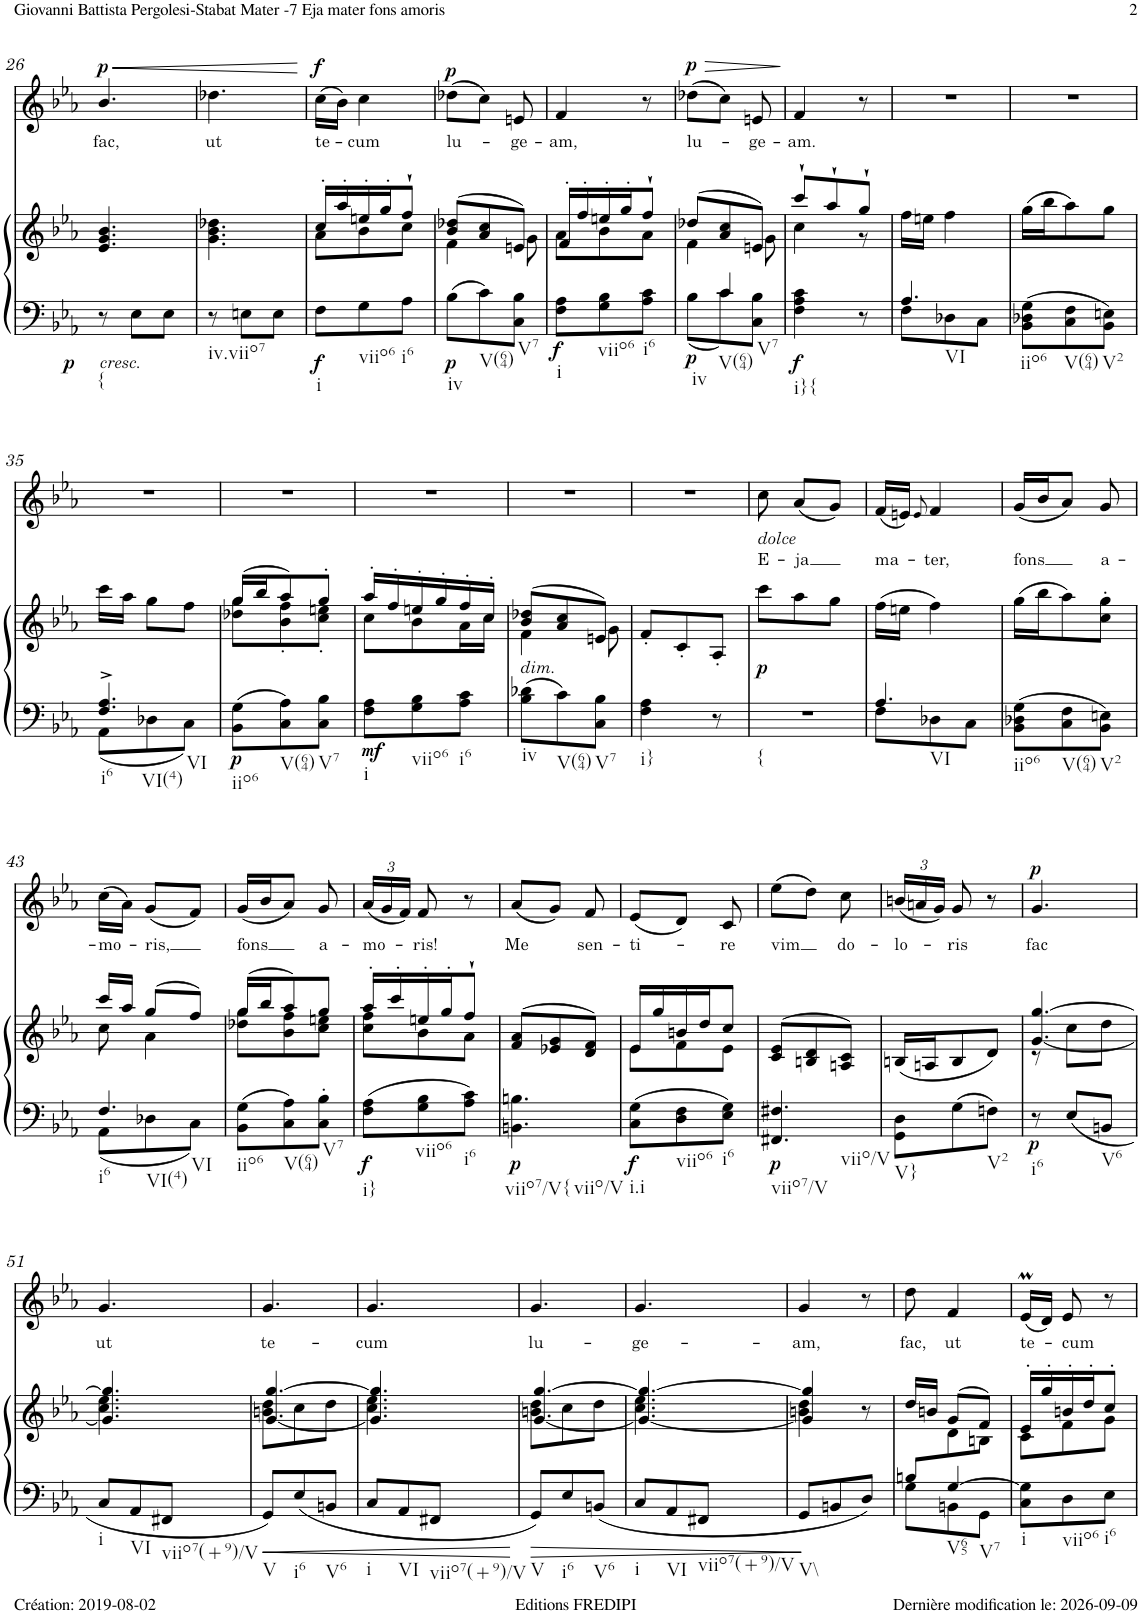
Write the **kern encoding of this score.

**kern	**kern	**dynam	**kern	**text	**dynam
*part2	*part2	*part2	*part1	*part1	*part1
*staff3	*staff2	*staff2/3	*staff1	*staff1	*staff1
*I"Violino I/II Viola Violoncello Contrabasso e organo	*	*	*I"Alto Soliste	*	*
!!LO:PB:g=z
*clefF4	*clefG2	*	*clefG2	*	*
*k[b-e-a-]	*k[b-e-a-]	*	*k[b-e-a-]	*	*
*M3/8	*M3/8	*	*M3/8	*	*
=26	=26	=26	=26	=26	=26
!LO:TX:b:i:t=cresc.	!	!	!	!	!
!LO:TX:b:t={	!	!	!	!	!
!	!	!LO:DY:b=2	!	!LO:LY:b	!LO:HP:b
!	!	!	!	!	!LO:DY:n=1:a
8r	4.e-/ 4.g/ 4.b-/	p	4.b-/	fac,	< p
8E-\L	.	.	.	.	.
8E-\J	.	.	.	.	.
=27	=27	=27	=27	=27	=27
!LO:TX:b:t=iv.viio7	!	!	!	!	!
!	!	!	!	!LO:LY:b	!
8r	4.g\ 4.b-\ 4.dd-X\	.	4.dd-X\	ut	.
8En\L	.	.	.	.	.
8E\J	.	.	.	.	.
.	.	.	.	.	[
=28	=28	=28	=28	=28	=28
*	*^	*	*	*	*
!LO:TX:b:t=i	!	!	!	!	!	!
!	!	!	!LO:DY:b=2	!	!LO:LY:b	!LO:DY:a
8F\L	16cc'/LL	8a-\L	f	(>16cc\LL	te-	f
.	16aa-'/	.	.	16b-\JJ)	.	.
!LO:TX:b:t=viio6	!	!	!	!	!	!
!	!	!	!	!	!LO:LY:b	!
8G\	16een'/	8b-\	.	4cc\	-cum	.
.	16gg'/J	.	.	.	.	.
!LO:TX:b:t=i6	!	!	!	!	!	!
8A-\J	8ff`/J	8cc\J	.	.	.	.
=29	=29	=29	=29	=29	=29	=29
!LO:TX:b:t=iv	!	!	!	!	!	!
!	!	!	!LO:DY:b=2	!	!LO:LY:b	!LO:DY:a
8B-\L	(>8b-/ 8dd-X/L	4f\	p	(>8dd-X\L	lu-	p
!LO:TX:b:t=V(64)	!	!	!	!	!	!
8c\	8a-/ 8cc/	.	.	8cc\J)	.	.
!LO:TX:b:t=V7	!	!	!	!	!	!
!	!	!	!	!	!LO:LY:b	!
8C\ 8B-\J	8en/J)	8g\	.	8en/	-ge-	.
=30	=30	=30	=30	=30	=30	=30
!LO:TX:b:t=i	!	!	!	!	!	!
!	!	!	!LO:DY:b=2	!	!LO:LY:b	!
8F\ 8A-\L	16f'/LL	8a-\L	f	4f/	-am,	.
.	16ff'/	.	.	.	.	.
!LO:TX:b:t=viio6	!	!	!	!	!	!
8G\ 8B-\	16een'/	8b-\	.	.	.	.
.	16gg'/J	.	.	.	.	.
!LO:TX:b:t=i6	!	!	!	!	!	!
8A-\ 8c\J	8ff`/J	8a-\J	.	8r	.	.
=31	=31	=31	=31	=31	=31	=31
*^	*	*	*	*	*	*
!LO:TX:b:t=iv	!	!	!	!	!	!	!
!	!	!	!	!LO:DY:b=2	!	!LO:LY:b	!LO:HP:b
!	!	!	!	!	!	!	!LO:DY:n=1:a
8ryy	8B-\L	(8dd-X/L	4f\	p	(>8dd-X\L	lu-	> p
!LO:TX:b:t=V(64)	!	!	!	!	!	!	!
!LO:TX:b:t=V7	!	!	!	!	!	!	!
4c/	8c\	8a-/ 8cc/	.	.	8cc\J)	.	.
!	!	!	!	!	!	!LO:LY:b	!
.	8C\ 8B-\J	8en/J)	8g\	.	8en/	-ge-	.
*v	*v	*	*	*	*	*	*
*	*v	*v	*	*	*	*
.	.	.	.	.	]
=32	=32	=32	=32	=32	=32
*	*^	*	*	*	*
!LO:TX:b:t=i}{	!	!	!	!	!	!
!	!	!	!LO:DY:b=2	!	!LO:LY:b	!
4F\ 4A-\ 4c\	8ccc`/L	4cc\	f	4f/	-am.	.
.	8aa-`/	.	.	.	.	.
8r	8gg`/J	8r	.	8r	.	.
=33	=33	=33	=33	=33	=33	=33
*^	*	*	*	*	*	*
!LO:TX:b:t=VI	!	!	!	!	!	!	!
*	*	*v	*v	*	*	*	*
4.A-/	8F\L	16ff\LL	.	4.r	.	.
.	.	16een\JJ	.	.	.	.
.	8D-X\	4ff\	.	.	.	.
.	8C\J	.	.	.	.	.
=34	=34	=34	=34	=34	=34	=34
!LO:TX:b:t=iio6	!	!	!	!	!	!
*v	*v	*	*	*	*	*
8BB-\ 8D-X\ 8G\L	(>16gg\LL	.	4.r	.	.
.	16bb-\J	.	.	.	.
!LO:TX:b:t=V(64)	!	!	!	!	!
8C\ 8F\	8aa-\)	.	.	.	.
!LO:TX:b:t=V2	!	!	!	!	!
8BB-\ 8En\J	8gg\J	.	.	.	.
!!LO:LB:g=z
=35	=35	=35	=35	=35	=35
*^	*	*	*	*	*
!LO:TX:b:t=i6	!	!	!	!	!	!
!LO:TX:b:t=VI(4)	!	!	!	!	!	!
!LO:TX:b:t=VI	!	!	!	!	!	!
4.F/^ 4.A-/^	8AA-\L	16ccc\LL	.	4.r	.	.
.	.	16aa-\JJ	.	.	.	.
.	8D-X\	8gg\L	.	.	.	.
.	8C\J	8ff\J	.	.	.	.
=36	=36	=36	=36	=36	=36	=36
*	*	*^	*	*	*	*
!LO:TX:b:t=iio6	!	!	!	!	!	!	!
!	!	!	!	!LO:DY:b=2	!	!	!
*v	*v	*	*	*	*	*	*
8BB-\ 8G\L	(>16gg/LL	8dd-X\ 8gg\L	p	4.r	.	.
.	16bb-/J	.	.	.	.	.
!LO:TX:b:t=V(64)	!	!	!	!	!	!
8C\ 8A-\	8aa-/)	8b-\' 8ff\'	.	.	.	.
!LO:TX:b:t=V7	!	!	!	!	!	!
8C\ 8B-\J	8gg'/J	8cc\' 8een\'J	.	.	.	.
=37	=37	=37	=37	=37	=37	=37
!LO:TX:b:t=i	!	!	!	!	!	!
!	!	!	!LO:DY:b=2	!	!	!
8F\ 8A-\L	16aa-'/LL	8cc\L	mf	4.r	.	.
.	16ff'/	.	.	.	.	.
!LO:TX:b:t=viio6	!	!	!	!	!	!
8G\ 8B-\	16een'/	8b-\	.	.	.	.
.	16gg'/	.	.	.	.	.
!LO:TX:b:t=i6	!	!	!	!	!	!
8A-\ 8c\J	16ff'/	16a-\L	.	.	.	.
.	16cc'/JJ	16cc\JJ	.	.	.	.
=38	=38	=38	=38	=38	=38	=38
!	!LO:TX:b:i:t=dim.	!	!	!	!	!
!LO:TX:b:t=iv	!	!	!	!	!	!
8B-\ 8d-X\L	(>8b-/ 8dd-X/L	4f\	.	4.r	.	.
!LO:TX:b:t=V(64)	!	!	!	!	!	!
8c\	8a-/ 8cc/	.	.	.	.	.
!LO:TX:b:t=V7	!	!	!	!	!	!
8C\ 8B-\J	8en/J)	8g\	.	.	.	.
=39	=39	=39	=39	=39	=39	=39
!LO:TX:b:t=i}	!	!	!	!	!	!
*	*v	*v	*	*	*	*
4F\ 4A-\	8f'/L	.	4.r	.	.
.	8c'/	.	.	.	.
8r	8A-'/J	.	.	.	.
=40	=40	=40	=40	=40	=40
!	!	!	!LO:TX:b:i:t=dolce	!	!
!LO:TX:b:t={	!	!	!	!	!
!	!	!LO:DY:b	!	!LO:LY:b	!
4.r	8ccc\L	p	8cc\	E-	.
!	!	!	!	!LO:LY:b	!
.	8aa-\	.	(<8a-/L	-ja	.
.	8gg\J	.	8g/J)	.	.
=41	=41	=41	=41	=41	=41
*^	*	*	*	*	*
!LO:TX:b:t=VI	!	!	!	!	!	!
!	!	!	!	!	!LO:LY:b	!
4.A-/	8F\L	(>16ff\LL	.	(<16f/LL	ma-	.
.	.	16een\JJ	.	16en/JJ)	.	.
.	.	.	.	8qe/	.	.
!	!	!	!	!	!LO:LY:b	!
.	8D-X\	4ff\)	.	4f/	-ter,	.
.	8C\J	.	.	.	.	.
=42	=42	=42	=42	=42	=42	=42
!LO:TX:b:t=iio6	!	!	!	!	!	!
!	!	!	!	!	!LO:LY:b	!
*v	*v	*	*	*	*	*
8BB-\ 8D-X\ 8G\L	(>16gg\LL	.	(<16g/LL	fons	.
.	16bb-\J	.	16b-/J	.	.
!LO:TX:b:t=V(64)	!	!	!	!	!
8C\ 8F\	8aa-\)	.	8a-/J)	.	.
!LO:TX:b:t=V2	!	!	!	!	!
!	!	!	!	!LO:LY:b	!
8BB-\ 8En\J	8cc\' 8gg\'J	.	8g/	a-	.
!!LO:LB:g=z
=43	=43	=43	=43	=43	=43
*^	*^	*	*	*	*
!LO:TX:b:t=i6	!	!	!	!	!	!	!
!LO:TX:b:t=VI(4)	!	!	!	!	!	!	!
!LO:TX:b:t=VI	!	!	!	!	!	!	!
!	!	!	!	!	!	!LO:LY:b	!
4.F/	8AA-\L	16ccc/LL	8cc\	.	(>16cc\LL	-mo-	.
.	.	16aa-/JJ	.	.	16a-\JJ)	.	.
!	!	!	!	!	!	!LO:LY:b	!
.	8D-X\	(>8gg/L	4a-\	.	(<8g/L	-ris,	.
.	8C\J	8ff/J)	.	.	8f/J)	.	.
=44	=44	=44	=44	=44	=44	=44	=44
!LO:TX:b:t=iio6	!	!	!	!	!	!	!
!	!	!	!	!	!	!LO:LY:b	!
*v	*v	*	*	*	*	*	*
8BB-\ 8G\L	(>16gg/LL	8dd-X\ 8gg\L	.	(<16g/LL	fons	.
.	16bb-/J	.	.	16b-/J	.	.
!LO:TX:b:t=V(64)	!	!	!	!	!	!
8C\ 8A-\	8aa-/)	8b-\ 8ff\	.	8a-/J)	.	.
!LO:TX:b:t=V7	!	!	!	!	!	!
!	!	!	!	!	!LO:LY:b	!
8C\' 8B-\'J	8gg/J	8cc\ 8een\J	.	8g/	a-	.
=45	=45	=45	=45	=45	=45	=45
*	*	*	*	*Xbrackettup	*	*
!LO:TX:b:t=i}	!	!	!	!	!	!
!	!	!	!LO:DY:b=2	!	!LO:LY:b	!
8F\ 8A-\L	16aa-'/LL	8cc\ 8ff\L	f	(<24a-/LL	-mo-	.
.	.	.	.	24g/	.	.
.	16ccc'/	.	.	.	.	.
.	.	.	.	24f/JJ)	.	.
!LO:TX:b:t=viio6	!	!	!	!	!	!
!	!	!	!	!	!LO:LY:b	!
8G\ 8B-\	16een'/	8b-\	.	8f/	-ris!	.
.	16gg'/J	.	.	.	.	.
!LO:TX:b:t=i6	!	!	!	!	!	!
8A-\ 8c\J	8ff`/J	8a-\J	.	8r	.	.
=46	=46	=46	=46	=46	=46	=46
!LO:TX:b:t=viio7/V{	!	!	!	!	!	!
!LO:TX:b:t=viio/V	!	!	!	!	!	!
!	!	!	!LO:DY:b=2	!	!LO:LY:b	!
*	*v	*v	*	*	*	*
4.BBn\ 4.Bn\	(>8f/ 8a-/L	p	(<8a-/L	Me	.
.	8e-X/ 8g/	.	8g/J)	.	.
!	!	!	!	!LO:LY:b	!
.	8d/ 8f/J)	.	8f/	sen-	.
=47	=47	=47	=47	=47	=47
*	*^	*	*	*	*
!LO:TX:b:t=i.i	!	!	!	!	!	!
!	!	!	!LO:DY:b=2	!	!LO:LY:b	!
8C\ 8G\L	16e-/LL	8e-\L	f	(<8e-/L	-ti-	.
.	16gg/	.	.	.	.	.
!LO:TX:b:t=viio6	!	!	!	!	!	!
8D\ 8F\	16bn/	8f\	.	8d/J)	.	.
.	16dd/J	.	.	.	.	.
!LO:TX:b:t=i6	!	!	!	!	!	!
!	!	!	!	!	!LO:LY:b	!
8E-\ 8G\J	8cc/J	8e-\J	.	8c/	-re	.
=48	=48	=48	=48	=48	=48	=48
!LO:TX:b:t=viio7/V	!	!	!	!	!	!
!LO:TX:b:t=viio/V	!	!	!	!	!	!
!	!	!	!LO:DY:b=2	!	!LO:LY:b	!
4.FF#X/ 4.F#X/	(>8c/ 8e-/L	4.ryy	p	(>8ee-\L	vim	.
.	8Bn/ 8d/	.	.	8dd\J)	.	.
!	!	!	!	!	!LO:LY:b	!
.	8An/ 8c/J)	.	.	8cc\	do-	.
=49	=49	=49	=49	=49	=49	=49
!LO:TX:b:t=V}	!	!	!	!	!	!
!	!	!	!	!	!LO:LY:b	!
8GG\ 8D\L	(<16Bn/LL	4.ryy	.	(<24bn/LL	-lo-	.
.	.	.	.	24an/	.	.
.	16An/J	.	.	.	.	.
.	.	.	.	24g/JJ)	.	.
!	!	!	!	!	!LO:LY:b	!
8G\	8B/	.	.	8g/	-ris	.
!LO:TX:b:t=V2	!	!	!	!	!	!
8Fn\J	8d/J)	.	.	8r	.	.
=50	=50	=50	=50	=50	=50	=50
!LO:TX:b:t=i6	!	!	!	!	!	!
!	!	!	!LO:DY:b=2	!	!LO:LY:b	!LO:DY:a
8r	[<4.g/ [>4.gg/	8r	p	4.g/	fac	p
8E-/L	.	8cc\L	.	.	.	.
!LO:TX:b:t=V6	!	!	!	!	!	!
8BBn/J	.	8dd\J	.	.	.	.
!!LO:LB:g=z
=51	=51	=51	=51	=51	=51	=51
!LO:TX:b:t=i	!	!	!	!	!	!
!	!	!	!	!	!LO:LY:b	!
8C/L	4.g/] 4.gg/]	4.cc\ 4.ee-\	.	4.g/	ut	.
!LO:TX:b:t=VI	!	!	!	!	!	!
8AA-/	.	.	.	.	.	.
!LO:TX:b:t=viio7(+9)/V	!	!	!	!	!	!
8FF#X/J	.	.	.	.	.	.
=52	=52	=52	=52	=52	=52	=52
!LO:TX:b:t=V	!	!	!	!	!	!
!	!	!	!	!	!LO:LY:b	!
8GG/L	[<4.g/ [>4.gg/	8bn\ 8dd\L	.	4.g/	te-	.
!LO:TX:b:t=i6	!	!	!	!	!	!
8E-/	.	8cc\	.	.	.	.
!LO:TX:b:t=V6	!	!	!	!	!	!
8BBn/J	.	8dd\J	.	.	.	.
=53	=53	=53	=53	=53	=53	=53
!LO:TX:b:t=i	!	!	!	!	!	!
!	!	!	!	!	!LO:LY:b	!
8C/L	4.g/] 4.gg/]	4.cc\ 4.ee-\	.	4.g/	-cum	.
!LO:TX:b:t=VI	!	!	!	!	!	!
8AA-/	.	.	.	.	.	.
!LO:TX:b:t=viio7(+9)/V	!	!	!	!	!	!
8FF#X/J	.	.	.	.	.	.
=54	=54	=54	=54	=54	=54	=54
!LO:TX:b:t=V	!	!	!	!	!	!
!	!	!	!	!	!LO:LY:b	!
8GG/L	[<4.g/ [>4.gg/	8bn\ 8dd\L	.	4.g/	lu-	.
!LO:TX:b:t=i6	!	!	!	!	!	!
8E-/	.	8cc\	.	.	.	.
!LO:TX:b:t=V6	!	!	!	!	!	!
8BBn/J	.	8dd\J	.	.	.	.
=55	=55	=55	=55	=55	=55	=55
!LO:TX:b:t=i	!	!	!	!	!	!
!	!	!	!	!	!LO:LY:b	!
8C/L	4.g/_ 4.gg/_	4.cc\ 4.ee-\	.	4.g/	-ge-	.
!LO:TX:b:t=VI	!	!	!	!	!	!
8AA-/	.	.	.	.	.	.
!LO:TX:b:t=viio7(+9)/V	!	!	!	!	!	!
8FF#X/J	.	.	.	.	.	.
=56	=56	=56	=56	=56	=56	=56
!LO:TX:b:t=V\\	!	!	!	!	!	!
!	!	!	!	!	!LO:LY:b	!
8GG/L	4g/] 4gg/]	4bn\ 4dd\	.	4g/	-am,	.
8BBn/	.	.	.	.	.	.
8D/J	8r	8ryy	.	8r	.	.
=57	=57	=57	=57	=57	=57	=57
*^	*	*	*	*	*	*
*	*^	*	*	*	*	*	*
!	!	!	!	!	!	!	!LO:LY:b	!
8Bn/L	8ryy	8G\L	16dd/LL	8ryy	.	8dd\	fac,	.
.	.	.	16bn/JJ	.	.	.	.	.
!LO:TX:b:t=V65	!	!	!	!	!	!	!	!
!LO:TX:b:t=V7	!	!	!	!	!	!	!	!
!	!	!	!	!	!	!	!LO:LY:b	!
4ryy	[4G/	8BBn\	(>8g/L	8d\	.	4f/	ut	.
.	.	8GG\J	8f/J)	8Bn\J	.	.	.	.
=58	=58	=58	=58	=58	=58	=58	=58	=58
!LO:TX:b:t=i	!	!	!	!	!	!	!	!
!	!	!	!	!	!	!	!LO:LY:b	!
*v	*v	*v	*	*	*	*	*	*
8C\ 8G\]L	16e-'/LL	8c\L	.	(<16e-M/LL	te-	.
.	16gg'/	.	.	16d/JJ)	.	.
!LO:TX:b:t=viio6	!	!	!	!	!	!
!	!	!	!	!	!LO:LY:b	!
8D\	16bn'/	8f\	.	8e-/	-cum	.
.	16dd'/J	.	.	.	.	.
!LO:TX:b:t=i6	!	!	!	!	!	!
8E-\J	8cc'/J	8g\J	.	8r	.	.
*	*v	*v	*	*	*	*
=	=	=	=	=	=
*-	*-	*-	*-	*-	*-
